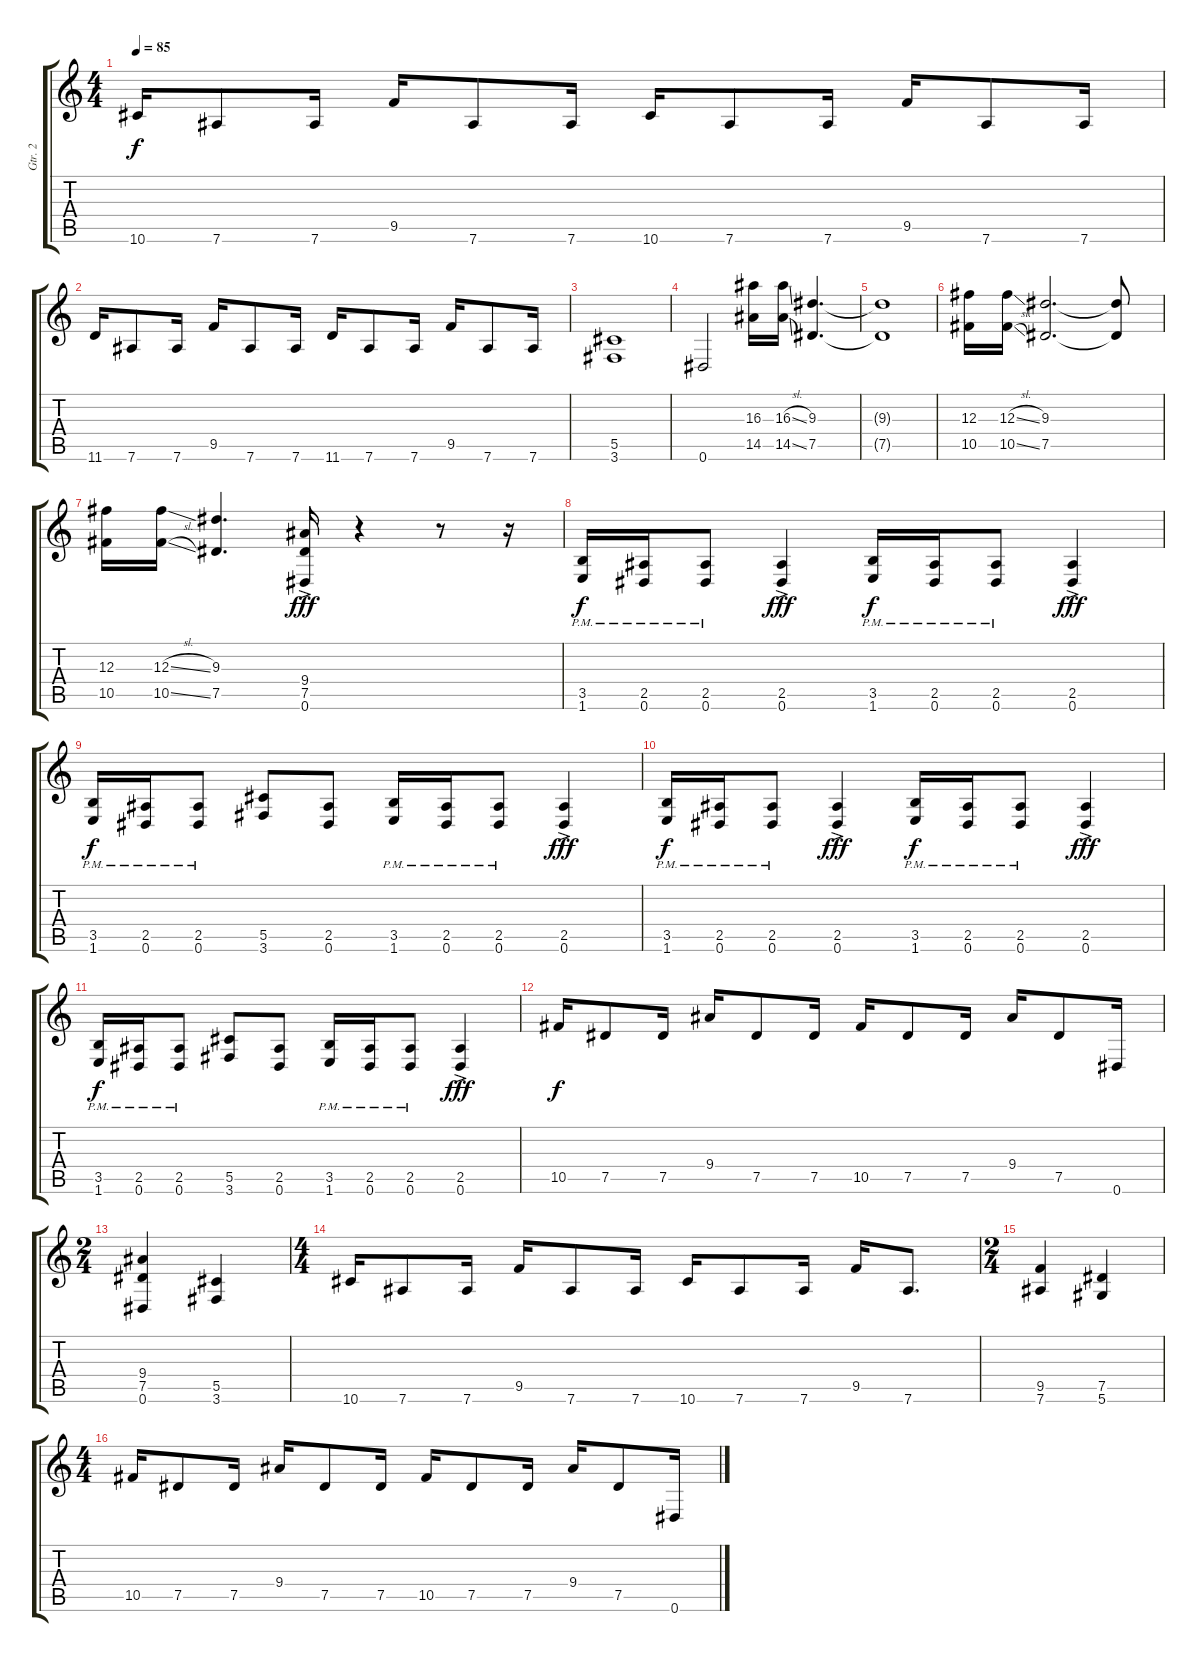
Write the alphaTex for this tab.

\track ("Gtr. 2" "Gtr. 2") {instrument distortionguitar}
\staff {score tabs}
\tuning (Eb4 Bb3 Gb3 Db3 Ab2 Eb2) {hide}
\ts (4 4)
\tempo 85
\clef g2
\ks c
10.6.16{dy f} 7.6.8 7.6.16 9.5.16 7.6.8 7.6.16 10.6.16 7.6.8 7.6.16 9.5.16 7.6.8 7.6.16 |
11.6.16 7.6.8 7.6.16 9.5.16 7.6.8 7.6.16 11.6.16 7.6.8 7.6.16 9.5.16 7.6.8 7.6.16 |
(5.5 3.6).1 |
0.6.2 (16.3 14.5).16 (16.3{sl} 14.5{sl}).16 (9.3 7.5).4{d} |
(9.3{t} 7.5{t}).1 |
(12.3 10.5).16 (12.3{sl} 10.5{sl}).16 (9.3 7.5).2{d} (9.3{t} 7.5{t}).8 |
(12.3 10.5).16 (12.3{sl} 10.5{sl}).16 (9.3 7.5).4{d} (9.4{ac} 7.5{ac} 0.6{ac}).16{dy fff} r.4 r.8 r.16 |
(3.5{pm} 1.6{pm}).16{dy f} (2.5{pm} 0.6{pm}).16 (2.5{pm} 0.6{pm}).8 (2.5{ac} 0.6{ac}).4{dy fff} (3.5{pm} 1.6{pm}).16{dy f} (2.5{pm} 0.6{pm}).16 (2.5{pm} 0.6{pm}).8 (2.5{ac} 0.6{ac}).4{dy fff} |
(3.5{pm} 1.6{pm}).16{dy f} (2.5{pm} 0.6{pm}).16 (2.5{pm} 0.6{pm}).8 (5.5 3.6).8 (2.5 0.6).8 (3.5{pm} 1.6{pm}).16 (2.5{pm} 0.6{pm}).16 (2.5{pm} 0.6{pm}).8 (2.5{ac} 0.6{ac}).4{dy fff} |
(3.5{pm} 1.6{pm}).16{dy f} (2.5{pm} 0.6{pm}).16 (2.5{pm} 0.6{pm}).8 (2.5{ac} 0.6{ac}).4{dy fff} (3.5{pm} 1.6{pm}).16{dy f} (2.5{pm} 0.6{pm}).16 (2.5{pm} 0.6{pm}).8 (2.5{ac} 0.6{ac}).4{dy fff} |
(3.5{pm} 1.6{pm}).16{dy f} (2.5{pm} 0.6{pm}).16 (2.5{pm} 0.6{pm}).8 (5.5 3.6).8 (2.5 0.6).8 (3.5{pm} 1.6{pm}).16 (2.5{pm} 0.6{pm}).16 (2.5{pm} 0.6{pm}).8 (2.5{ac} 0.6{ac}).4{dy fff} |
10.5.16{dy f} 7.5.8 7.5.16 9.4.16 7.5.8 7.5.16 10.5.16 7.5.8 7.5.16 9.4.16 7.5.8 0.6.16 |
\ts (2 4)
(9.4 7.5 0.6).4 (5.5 3.6).4 |
\ts (4 4)
10.6.16 7.6.8 7.6.16 9.5.16 7.6.8 7.6.16 10.6.16 7.6.8 7.6.16 9.5.16 7.6.8{d} |
\ts (2 4)
(9.5 7.6).4 (7.5 5.6).4 |
\ts (4 4)
10.5.16 7.5.8 7.5.16 9.4.16 7.5.8 7.5.16 10.5.16 7.5.8 7.5.16 9.4.16 7.5.8 0.6.16
